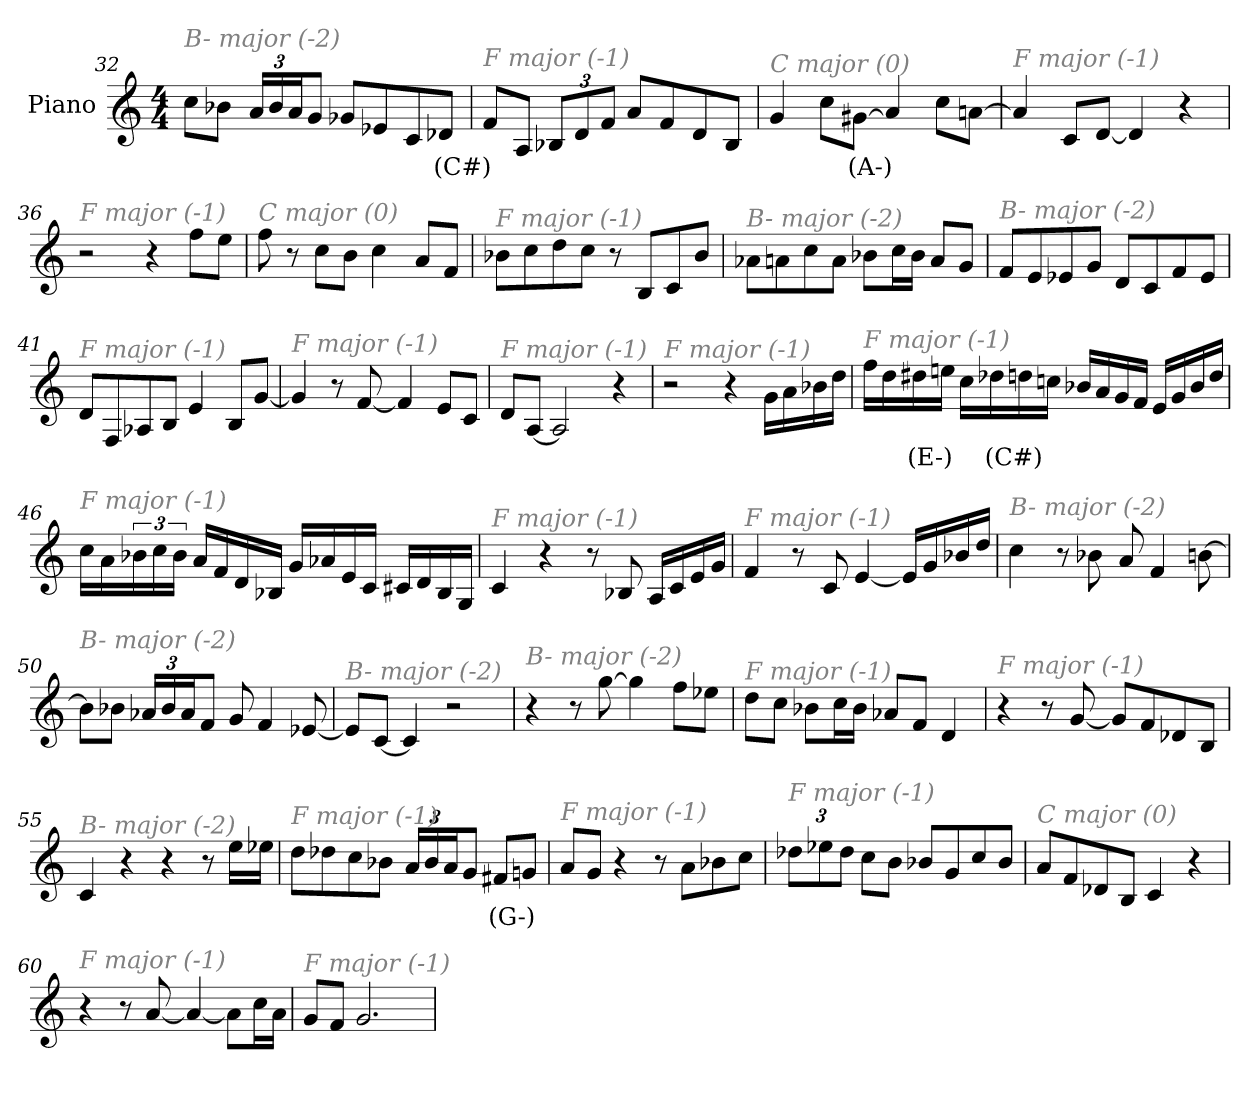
**kern	**text
*part1	*part1
*staff1	*staff1
*I"Piano	*
*I'Pno	*
*clefG2	*
*k[]	*
*M4/4	*
=32	=32
!LO:TX:i:color=#808080:t=B- major (-2)	!
8cc\L	.
8b-X\J	.
*Xbrackettup	*
24a/LL	.
24b-/	.
24a/J	.
8g/J	.
8g-X/L	.
8e-X/	.
8c/	.
8d-Xi/J	(C#)
!!LO:LB:g=z
=33	=33
!LO:TX:i:color=#808080:t=F major (-1)	!
8f/L	.
8A/J	.
12B-X/L	.
12d/	.
12f/J	.
8a/L	.
8f/	.
8d/	.
8B-/J	.
=34	=34
!LO:TX:i:color=#808080:t=C major (0)	!
4g/	.
8cc\L	.
[8g#Xi\J	(A-)
4a-/]	.
8cc\L	.
[8an\J	.
=35	=35
!LO:TX:i:color=#808080:t=F major (-1)	!
4a/]	.
8c/L	.
[8d/J	.
4d/]	.
4r	.
=36	=36
!LO:TX:i:color=#808080:t=F major (-1)	!
2r	.
4r	.
8ff\L	.
8ee\J	.
=37	=37
!LO:TX:i:color=#808080:t=C major (0)	!
8ff\	.
8r	.
8cc\L	.
8b\J	.
4cc\	.
8a/L	.
8f/J	.
!!LO:LB:g=z
=38	=38
!LO:TX:i:color=#808080:t=F major (-1)	!
8b-X\L	.
8cc\	.
8dd\	.
8cc\J	.
8r	.
8B/L	.
8c/	.
8b-/J	.
=39	=39
!LO:TX:i:color=#808080:t=B- major (-2)	!
8a-X\L	.
8an\	.
8cc\	.
8a\J	.
8b-X\L	.
16cc\L	.
16b-\JJ	.
8a/L	.
8g/J	.
=40	=40
!LO:TX:i:color=#808080:t=B- major (-2)	!
8f/L	.
8e/	.
8e-X/	.
8g/J	.
8d/L	.
8c/	.
8f/	.
8e-/J	.
=41	=41
!LO:TX:i:color=#808080:t=F major (-1)	!
8d/L	.
8F/	.
8A-X/	.
8B/J	.
4e/	.
8B/L	.
[8g/J	.
!!LO:LB:g=z
=42	=42
!LO:TX:i:color=#808080:t=F major (-1)	!
4g/]	.
8r	.
[8f/	.
4f/]	.
8e/L	.
8c/J	.
=43	=43
!LO:TX:i:color=#808080:t=F major (-1)	!
8d/L	.
[8A/J	.
2A/]	.
4r	.
=44	=44
!LO:TX:i:color=#808080:t=F major (-1)	!
2r	.
4r	.
16g\LL	.
16a\	.
16b-X\	.
16dd\JJ	.
=45	=45
!LO:TX:i:color=#808080:t=F major (-1)	!
16ff\LL	.
16dd\	.
16dd#Xi\	(E-)
16een\JJ	.
16cc\LL	.
16dd-Xi\	(C#)
16dd\	.
16ccn\JJ	.
16b-X/LL	.
16a/	.
16g/	.
16f/JJ	.
16e/LL	.
16g/	.
16b-/	.
16dd/JJ	.
!!LO:PB:g=z
=46	=46
!LO:TX:i:color=#808080:t=F major (-1)	!
16cc\LL	.
16a\	.
*brackettup	*
24b-X\	.
24cc\	.
24b-\JJ	.
16a/LL	.
16f/	.
16d/	.
16B-X/JJ	.
16g/LL	.
16a-X/	.
16e/	.
16c/JJ	.
16c#X/LL	.
16d/	.
16B-/	.
16G/JJ	.
=47	=47
!LO:TX:i:color=#808080:t=F major (-1)	!
4c/	.
4r	.
8r	.
8B-X/	.
16A/LL	.
16c/	.
16e/	.
16g/JJ	.
=48	=48
!LO:TX:i:color=#808080:t=F major (-1)	!
4f/	.
8r	.
8c/	.
[4e/	.
16e/LL]	.
16g/	.
16b-X/	.
16dd/JJ	.
!!LO:LB:g=z
=49	=49
!LO:TX:i:color=#808080:t=B- major (-2)	!
4cc\	.
8r	.
8b-X\	.
8a/	.
4f/	.
[8bn\	.
=50	=50
!LO:TX:i:color=#808080:t=B- major (-2)	!
8b\L]	.
8b-X\J	.
*Xbrackettup	*
24a-X/LL	.
24b-/	.
24a-/J	.
8f/J	.
8g/	.
4f/	.
[8e-X/	.
=51	=51
!LO:TX:i:color=#808080:t=B- major (-2)	!
8e-/L]	.
[8c/J	.
4c/]	.
2r	.
=52	=52
!LO:TX:i:color=#808080:t=B- major (-2)	!
4r	.
8r	.
[8gg\	.
4gg\]	.
8ff\L	.
8ee-X\J	.
=53	=53
!LO:TX:i:color=#808080:t=F major (-1)	!
8dd\L	.
8cc\J	.
8b-X\L	.
16cc\L	.
16b-\JJ	.
8a-X/L	.
8f/J	.
4d/	.
!!LO:LB:g=z
=54	=54
!LO:TX:i:color=#808080:t=F major (-1)	!
4r	.
8r	.
[8g/	.
8g/L]	.
8f/	.
8d-X/	.
8B/J	.
=55	=55
!LO:TX:i:color=#808080:t=B- major (-2)	!
4c/	.
4r	.
4r	.
8r	.
16ee\LL	.
16ee-X\JJ	.
=56	=56
!LO:TX:i:color=#808080:t=F major (-1)	!
8dd\L	.
8dd-X\	.
8cc\	.
8b-X\J	.
24a/LL	.
24b-/	.
24a/J	.
8g/J	.
8f#Xi/L	(G-)
8gn/J	.
=57	=57
!LO:TX:i:color=#808080:t=F major (-1)	!
8a/L	.
8g/J	.
4r	.
8r	.
8a\L	.
8b-X\	.
8cc\J	.
!!LO:LB:g=z
=58	=58
!LO:TX:i:color=#808080:t=F major (-1)	!
12dd-X\L	.
12ee-X\	.
12dd-\J	.
8cc\L	.
8b\J	.
8b-X/L	.
8g/	.
8cc/	.
8b-/J	.
=59	=59
!LO:TX:i:color=#808080:t=C major (0)	!
8a/L	.
8f/	.
8d-X/	.
8B/J	.
4c/	.
4r	.
=60	=60
!LO:TX:i:color=#808080:t=F major (-1)	!
4r	.
8r	.
[8a/	.
4a/_	.
8a\L]	.
16cc\L	.
16a\JJ	.
=61	=61
!LO:TX:i:color=#808080:t=F major (-1)	!
8g/L	.
8f/J	.
2.g/	.
=	=
*-	*-
